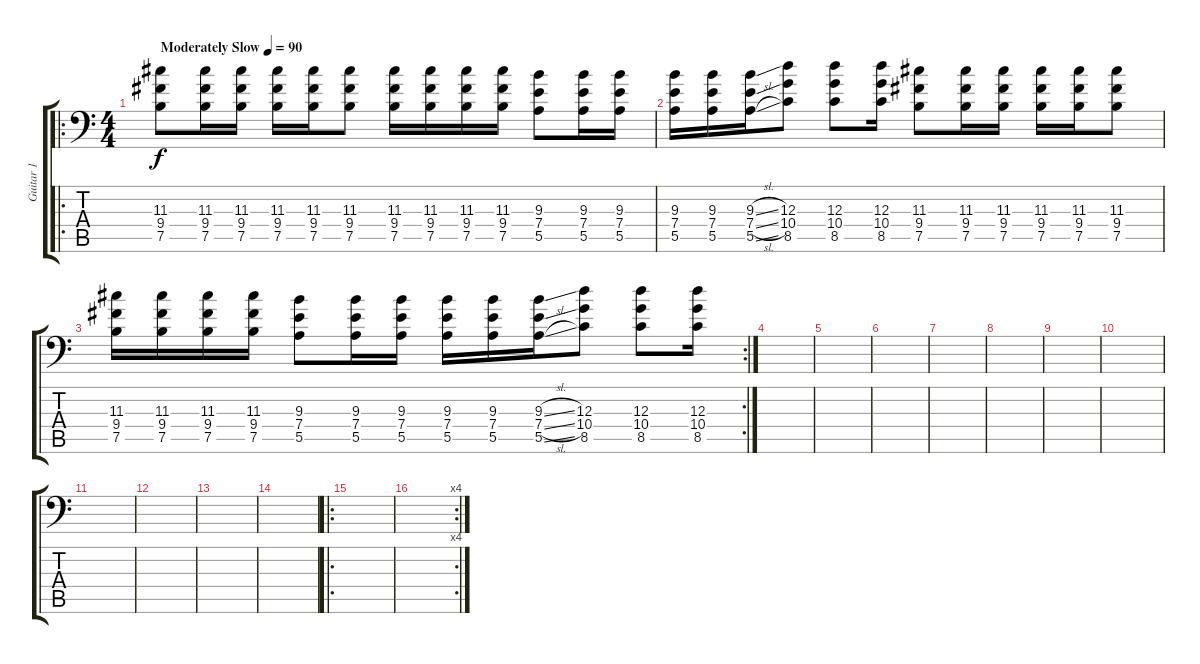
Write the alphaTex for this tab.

\track ("Guitar 1" "Guitar 1") {instrument acousticguitarsteel}
\staff {score tabs}
\tuning (B3 Gb3 D3 A2 E2 A1) {hide}
\ro
\ts (4 4)
\tempo (90 "Moderately Slow")
\clef f4
\ks c
(11.3 9.4 7.5).8{dy f instrument acousticguitarsteel} (11.3 9.4 7.5).16 (11.3 9.4 7.5).16 (11.3 9.4 7.5).16 (11.3 9.4 7.5).16 (11.3 9.4 7.5).8 (11.3 9.4 7.5).16 (11.3 9.4 7.5).16 (11.3 9.4 7.5).16 (11.3 9.4 7.5).16 (9.3 7.4 5.5).8 (9.3 7.4 5.5).16 (9.3 7.4 5.5).16 |
(9.3 7.4 5.5).16 (9.3 7.4 5.5).16 (9.3{sl} 7.4{sl} 5.5{sl}).16 (12.3 10.4 8.5).8 (12.3 10.4 8.5).8 (12.3 10.4 8.5).16 (11.3 9.4 7.5).8 (11.3 9.4 7.5).16 (11.3 9.4 7.5).16 (11.3 9.4 7.5).16 (11.3 9.4 7.5).16 (11.3 9.4 7.5).8 |
\rc 2
(11.3 9.4 7.5).16 (11.3 9.4 7.5).16 (11.3 9.4 7.5).16 (11.3 9.4 7.5).16 (9.3 7.4 5.5).8 (9.3 7.4 5.5).16 (9.3 7.4 5.5).16 (9.3 7.4 5.5).16 (9.3 7.4 5.5).16 (9.3{sl} 7.4{sl} 5.5{sl}).16 (12.3 10.4 8.5).8 (12.3 10.4 8.5).8 (12.3 10.4 8.5).16 |
|
|
|
|
|
|
|
|
|
|
|
\ro
|
\rc 4
